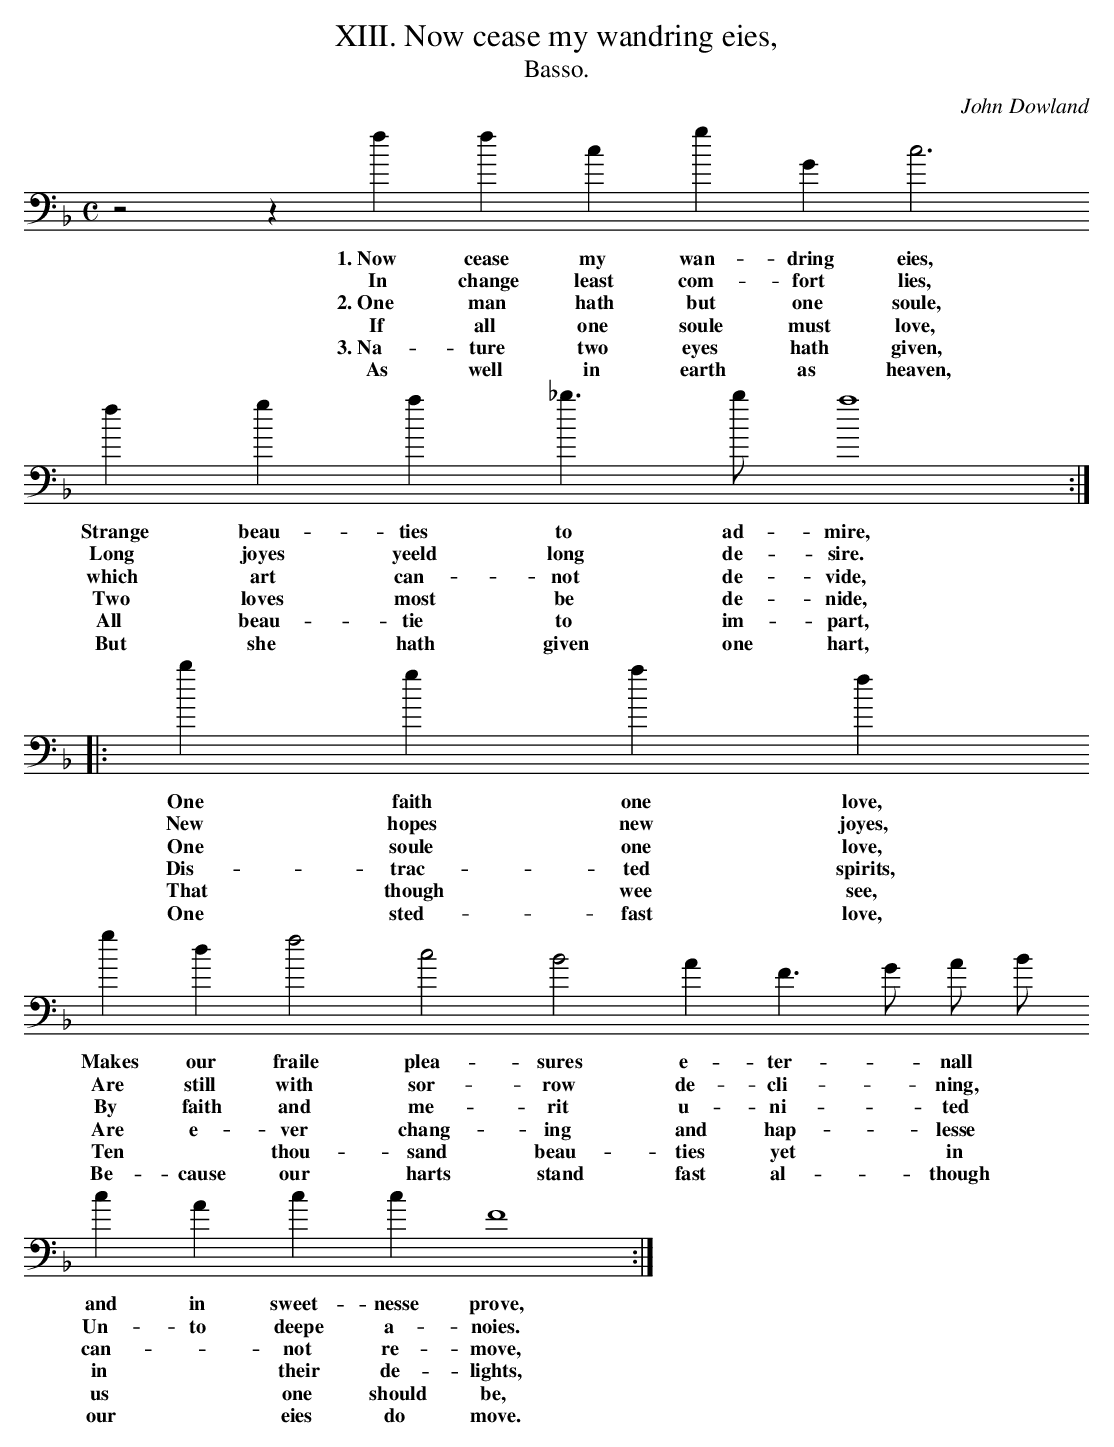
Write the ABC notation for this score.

X:1
T:XIII. Now cease my wandring eies,
T:Basso.
C: John Dowland
L:1/4
M:C
K:F bass
z2 z f f c g G c3
w: 1.~Now cease my wan- dring eies,
w: In change least com- fort lies,
w: 2.~One man hath but one soule,
w: If all one soule must love,
w: 3.~Na- ture two eyes hath given,
w: As well in earth as heaven,
f g a _b > b a4 :|
w: Strange beau- ties to ad- mire,
w: Long joyes yeeld long de- sire.
w: which art can- not de- vide,
w: Two loves most be de- nide,
w: All beau- tie to im- part,
w: But she hath given one hart,
|:b g a f
w: One faith one love,
w: New hopes new joyes,
w: One soule one love,
w: Dis- trac- ted spirits,
w: That though wee see,
w: One sted- fast love,
g d f2 c2 B2 A F > G A/ B/
w: Makes our fraile plea- sures e- ter- * nall *
w: Are still with sor- row de- cli- * ning, *
w: By faith and me- rit u- ni- *  ted *
w: Are e- ver chang- ing and hap- * lesse  *
w: Ten * thou- sand beau- ties yet * in  *
w: Be- cause our harts stand fast  al- * though *
c A c c F4 :|
w: and in sweet- nesse prove,
w: Un- to deepe a- noies.
w: can- * not re- move,
w: in * their de- lights,
w: us * one should be,
w: our * eies do move.
